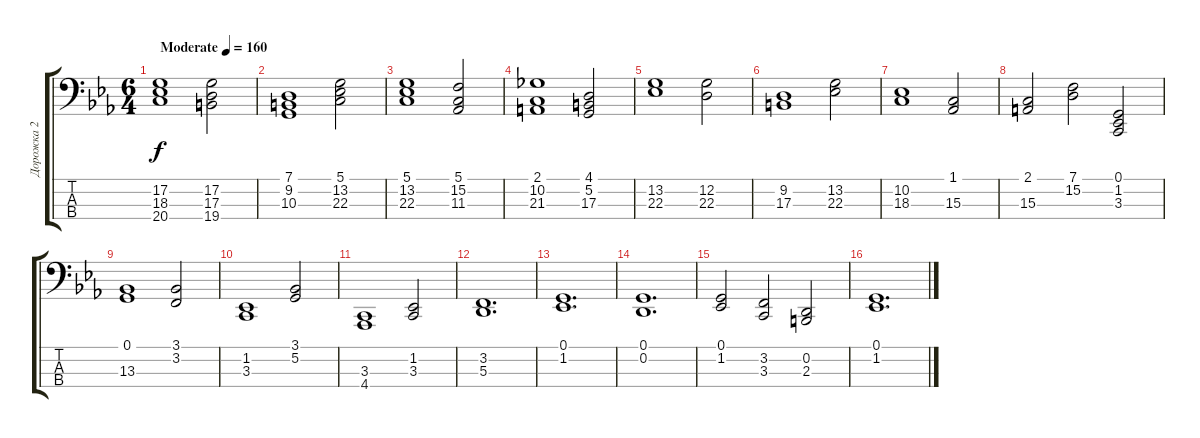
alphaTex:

\track ("Дорожка 2" "Дорожка 2") {instrument choiraahs}
\staff {score tabs}
\tuning (G2 D2 A1 E1) {hide}
\ts (6 4)
\tempo (160 "Moderate")
\clef f4
\ks eb
(17.2 18.3 20.4).1{dy f instrument choiraahs} (17.2 17.3 19.4).2 |
(7.1 9.2 10.3).1 (5.1 13.2 22.3).2 |
(5.1 13.2 22.3).1 (5.1 15.2 11.3).2 |
(2.1 10.2 21.3).1 (4.1 5.2 17.3).2 |
(13.2 22.3).1 (12.2 22.3).2 |
(9.2 17.3).1 (13.2 22.3).2 |
(10.2 18.3).1 (1.1 15.3).2 |
(2.1 15.3).2 (7.1 15.2).2 (0.1 1.2 3.3).2 |
(0.1 13.3).1 (3.1 3.2).2 |
(1.2 3.3).1 (3.1 5.2).2 |
(3.3 4.4).1 (1.2 3.3).2 |
(3.2 5.3).1{d} |
(0.1 1.2).1{d} |
(0.1 0.2).1{d} |
(0.1 1.2).2 (3.2 3.3).2 (0.2 2.3).2 |
(0.1 1.2).1{d}
